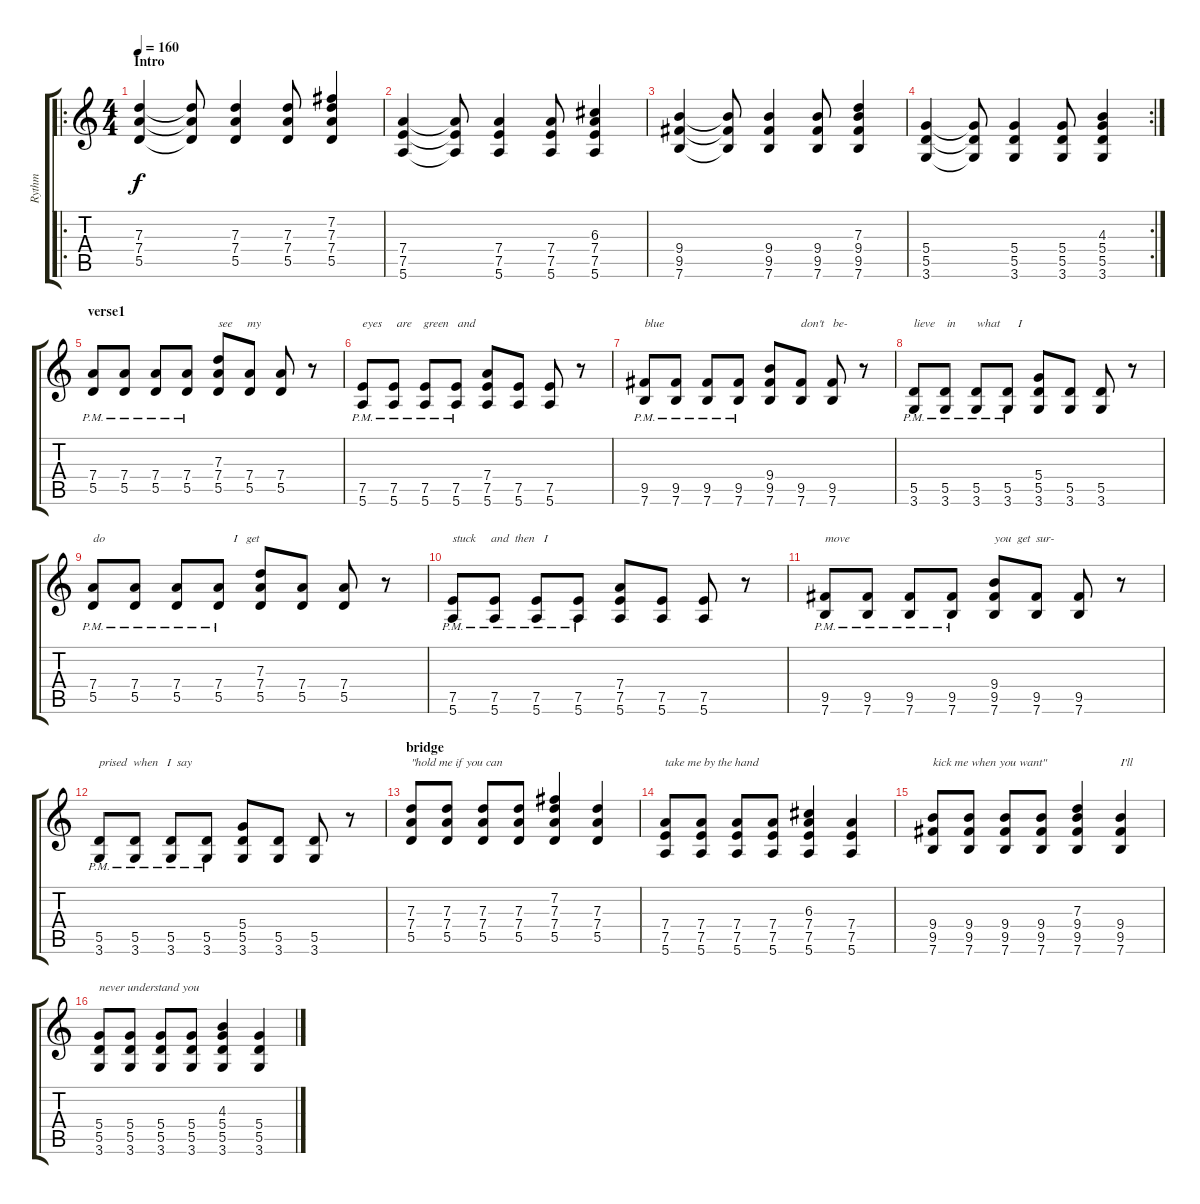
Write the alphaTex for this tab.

\track ("Rythm" "Rythm") {instrument overdrivenguitar}
\staff {score tabs}
\tuning (E4 B3 G3 D3 A2 E2) {hide}
\ro
\ts (4 4)
\section ("" "Intro")
\tempo 160
\clef g2
\ks c
(7.3 7.4 5.5).4{dy f instrument overdrivenguitar} (7.3{t} 7.4{t} 5.5{t}).8 (7.3 7.4 5.5).4 (7.3 7.4 5.5).8 (7.2 7.3 7.4 5.5).4 |
(7.4 7.5 5.6).4 (7.4{t} 7.5{t} 5.6{t}).8 (7.4 7.5 5.6).4 (7.4 7.5 5.6).8 (6.3 7.4 7.5 5.6).4 |
(9.4 9.5 7.6).4 (9.4{t} 9.5{t} 7.6{t}).8 (9.4 9.5 7.6).4 (9.4 9.5 7.6).8 (7.3 9.4 9.5 7.6).4 |
\rc 2
(5.4 5.5 3.6).4 (5.4{t} 5.5{t} 3.6{t}).8 (5.4 5.5 3.6).4 (5.4 5.5 3.6).8 (4.3 5.4 5.5 3.6).4 |
\section ("" "verse1")
(7.4{pm} 5.5{pm}).8 (7.4{pm} 5.5{pm}).8 (7.4{pm} 5.5{pm}).8 (7.4{pm} 5.5{pm}).8 (7.3 7.4 5.5).8{txt "see     my"} (7.4 5.5).8 (7.4 5.5).8 r.8 |
(7.5{pm} 5.6{pm}).8{txt "eyes     are    green   and  "} (7.5{pm} 5.6{pm}).8 (7.5{pm} 5.6{pm}).8 (7.5{pm} 5.6{pm}).8 (7.4 7.5 5.6).8 (7.5 5.6).8 (7.5 5.6).8 r.8 |
(9.5{pm} 7.6{pm}).8{txt "blue"} (9.5{pm} 7.6{pm}).8 (9.5{pm} 7.6{pm}).8 (9.5{pm} 7.6{pm}).8 (9.4 9.5 7.6).8 (9.5 7.6).8{txt "don't   be-"} (9.5 7.6).8 r.8 |
(5.5{pm} 3.6{pm}).8{txt "lieve    in       what      I"} (5.5{pm} 3.6{pm}).8 (5.5{pm} 3.6{pm}).8 (5.5{pm} 3.6{pm}).8 (5.4 5.5 3.6).8 (5.5 3.6).8 (5.5 3.6).8 r.8 |
(7.4{pm} 5.5{pm}).8{txt "do"} (7.4{pm} 5.5{pm}).8 (7.4{pm} 5.5{pm}).8 (7.4{pm} 5.5{pm}).8{txt "     I   get   "} (7.3 7.4 5.5).8 (7.4 5.5).8 (7.4 5.5).8 r.8 |
(7.5{pm} 5.6{pm}).8{txt "stuck     and  then   I   "} (7.5{pm} 5.6{pm}).8 (7.5{pm} 5.6{pm}).8 (7.5{pm} 5.6{pm}).8 (7.4 7.5 5.6).8 (7.5 5.6).8 (7.5 5.6).8 r.8 |
(9.5{pm} 7.6{pm}).8{txt "move"} (9.5{pm} 7.6{pm}).8 (9.5{pm} 7.6{pm}).8 (9.5{pm} 7.6{pm}).8 (9.4 9.5 7.6).8{txt "you  get  sur-"} (9.5 7.6).8 (9.5 7.6).8 r.8 |
(5.5{pm} 3.6{pm}).8{txt "prised  when   I  say"} (5.5{pm} 3.6{pm}).8 (5.5{pm} 3.6{pm}).8 (5.5{pm} 3.6{pm}).8 (5.4 5.5 3.6).8 (5.5 3.6).8 (5.5 3.6).8 r.8 |
\section ("" "bridge")
(7.3 7.4 5.5).8{txt "\"hold me if you can"} (7.3 7.4 5.5).8 (7.3 7.4 5.5).8 (7.3 7.4 5.5).8 (7.2 7.3 7.4 5.5).4 (7.3 7.4 5.5).4 |
(7.4 7.5 5.6).8{txt "take me by the hand"} (7.4 7.5 5.6).8 (7.4 7.5 5.6).8 (7.4 7.5 5.6).8 (6.3 7.4 7.5 5.6).4 (7.4 7.5 5.6).4 |
(9.4 9.5 7.6).8{txt "kick me when you want\""} (9.4 9.5 7.6).8 (9.4 9.5 7.6).8 (9.4 9.5 7.6).8 (7.3 9.4 9.5 7.6).4 (9.4 9.5 7.6).4{txt "I'll"} |
(5.4 5.5 3.6).8{txt "never understand you"} (5.4 5.5 3.6).8 (5.4 5.5 3.6).8 (5.4 5.5 3.6).8 (4.3 5.4 5.5 3.6).4 (5.4 5.5 3.6).4
